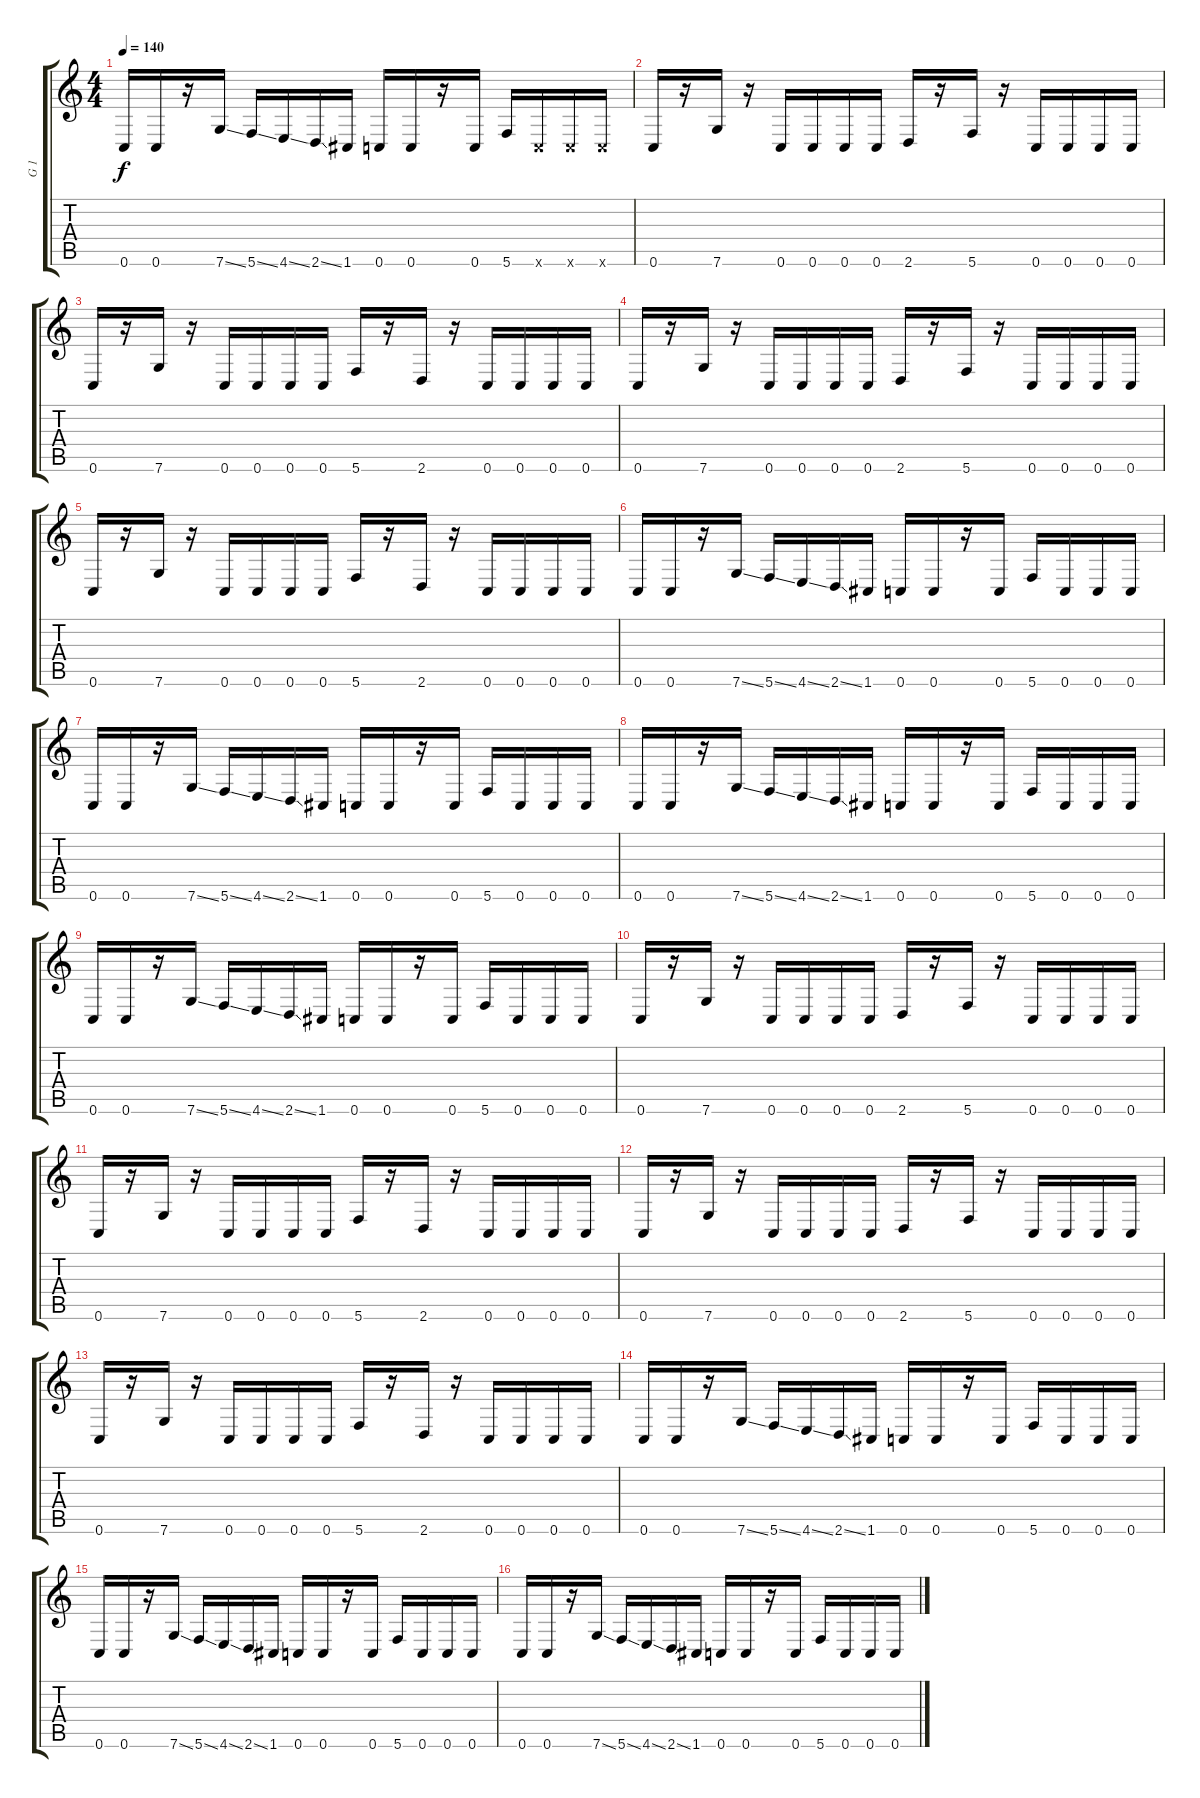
\track ("G 1" "G 1") {instrument distortionguitar}
\staff {score tabs}
\tuning (D4 A3 F3 C3 G2 C2) {hide}
\ts (4 4)
\tempo 140
\clef g2
\ks c
0.6.16{dy f} 0.6.16 r.16 7.6{ss}.16 5.6{ss}.16 4.6{ss}.16 2.6{ss}.16 1.6.16 0.6.16 0.6.16 r.16 0.6.16 5.6.16 0.6{x}.16 0.6{x}.16 0.6{x}.16 |
0.6.16 r.16 7.6.16 r.16 0.6.16 0.6.16 0.6.16 0.6.16 2.6.16 r.16 5.6.16 r.16 0.6.16 0.6.16 0.6.16 0.6.16 |
0.6.16 r.16 7.6.16 r.16 0.6.16 0.6.16 0.6.16 0.6.16 5.6.16 r.16 2.6.16 r.16 0.6.16 0.6.16 0.6.16 0.6.16 |
0.6.16 r.16 7.6.16 r.16 0.6.16 0.6.16 0.6.16 0.6.16 2.6.16 r.16 5.6.16 r.16 0.6.16 0.6.16 0.6.16 0.6.16 |
0.6.16 r.16 7.6.16 r.16 0.6.16 0.6.16 0.6.16 0.6.16 5.6.16 r.16 2.6.16 r.16 0.6.16 0.6.16 0.6.16 0.6.16 |
0.6.16{balance 8} 0.6.16 r.16 7.6{ss}.16 5.6{ss}.16 4.6{ss}.16 2.6{ss}.16 1.6.16 0.6.16 0.6.16 r.16 0.6.16 5.6.16 0.6.16 0.6.16 0.6.16 |
0.6.16 0.6.16 r.16 7.6{ss}.16 5.6{ss}.16 4.6{ss}.16 2.6{ss}.16 1.6.16 0.6.16 0.6.16 r.16 0.6.16 5.6.16 0.6.16 0.6.16 0.6.16 |
0.6.16 0.6.16 r.16 7.6{ss}.16 5.6{ss}.16 4.6{ss}.16 2.6{ss}.16 1.6.16 0.6.16 0.6.16 r.16 0.6.16 5.6.16 0.6.16 0.6.16 0.6.16 |
0.6.16 0.6.16 r.16 7.6{ss}.16 5.6{ss}.16 4.6{ss}.16 2.6{ss}.16 1.6.16 0.6.16 0.6.16 r.16 0.6.16 5.6.16 0.6.16 0.6.16 0.6.16 |
0.6.16 r.16 7.6.16 r.16 0.6.16 0.6.16 0.6.16 0.6.16 2.6.16 r.16 5.6.16 r.16 0.6.16 0.6.16 0.6.16 0.6.16 |
0.6.16 r.16 7.6.16 r.16 0.6.16 0.6.16 0.6.16 0.6.16 5.6.16 r.16 2.6.16 r.16 0.6.16 0.6.16 0.6.16 0.6.16 |
0.6.16 r.16 7.6.16 r.16 0.6.16 0.6.16 0.6.16 0.6.16 2.6.16 r.16 5.6.16 r.16 0.6.16 0.6.16 0.6.16 0.6.16 |
0.6.16 r.16 7.6.16 r.16 0.6.16 0.6.16 0.6.16 0.6.16 5.6.16 r.16 2.6.16 r.16 0.6.16 0.6.16 0.6.16 0.6.16 |
0.6.16{volume 13 balance 16} 0.6.16 r.16 7.6{ss}.16 5.6{ss}.16 4.6{ss}.16 2.6{ss}.16 1.6.16 0.6.16 0.6.16 r.16 0.6.16 5.6.16 0.6.16 0.6.16 0.6.16 |
0.6.16 0.6.16 r.16 7.6{ss}.16 5.6{ss}.16 4.6{ss}.16 2.6{ss}.16 1.6.16 0.6.16 0.6.16 r.16 0.6.16 5.6.16 0.6.16 0.6.16 0.6.16 |
0.6.16 0.6.16 r.16 7.6{ss}.16 5.6{ss}.16 4.6{ss}.16 2.6{ss}.16 1.6.16 0.6.16 0.6.16 r.16 0.6.16 5.6.16 0.6.16 0.6.16 0.6.16
